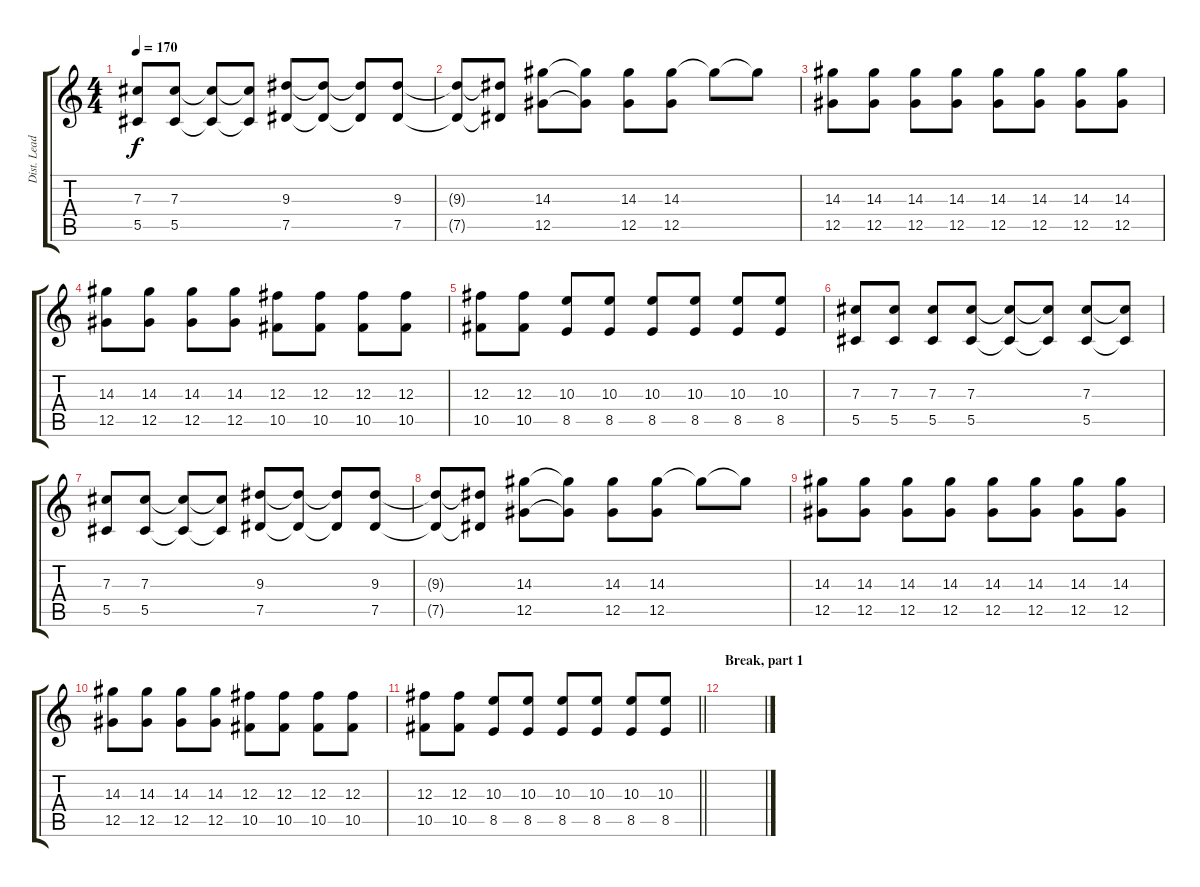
\track ("Dist. Lead Guitar" "Dist. Lead") {instrument distortionguitar}
\staff {score tabs}
\tuning (Eb4 Bb3 Gb3 Db3 Ab2 Db2) {hide}
\ts (4 4)
\tempo 170
\clef g2
\ks c
(7.3 5.5).8{dy f} (7.3 5.5).8 (7.3{t} 5.5{t}).8 (7.3{t} 5.5{t}).8 (9.3 7.5).8 (9.3{t} 7.5{t}).8 (9.3{t} 7.5{t}).8 (9.3 7.5).8 |
(9.3{t} 7.5{t}).8 (9.3{t} 7.5{t}).8 (14.3 12.5).8 (14.3{t} 12.5{t}).8 (14.3 12.5).8 (14.3 12.5).8 14.3{t}.8 14.3{t}.8 |
(14.3 12.5).8 (14.3 12.5).8 (14.3 12.5).8 (14.3 12.5).8 (14.3 12.5).8 (14.3 12.5).8 (14.3 12.5).8 (14.3 12.5).8 |
(14.3 12.5).8 (14.3 12.5).8 (14.3 12.5).8 (14.3 12.5).8 (12.3 10.5).8 (12.3 10.5).8 (12.3 10.5).8 (12.3 10.5).8 |
(12.3 10.5).8 (12.3 10.5).8 (10.3 8.5).8 (10.3 8.5).8 (10.3 8.5).8 (10.3 8.5).8 (10.3 8.5).8 (10.3 8.5).8 |
(7.3 5.5).8 (7.3 5.5).8 (7.3 5.5).8 (7.3 5.5).8 (7.3{t} 5.5{t}).8 (7.3{t} 5.5{t}).8 (7.3 5.5).8 (7.3{t} 5.5{t}).8 |
(7.3 5.5).8 (7.3 5.5).8 (7.3{t} 5.5{t}).8 (7.3{t} 5.5{t}).8 (9.3 7.5).8 (9.3{t} 7.5{t}).8 (9.3{t} 7.5{t}).8 (9.3 7.5).8 |
(9.3{t} 7.5{t}).8 (9.3{t} 7.5{t}).8 (14.3 12.5).8 (14.3{t} 12.5{t}).8 (14.3 12.5).8 (14.3 12.5).8 14.3{t}.8 14.3{t}.8 |
(14.3 12.5).8 (14.3 12.5).8 (14.3 12.5).8 (14.3 12.5).8 (14.3 12.5).8 (14.3 12.5).8 (14.3 12.5).8 (14.3 12.5).8 |
(14.3 12.5).8 (14.3 12.5).8 (14.3 12.5).8 (14.3 12.5).8 (12.3 10.5).8 (12.3 10.5).8 (12.3 10.5).8 (12.3 10.5).8 |
\barLineRight lightlight
(12.3 10.5).8 (12.3 10.5).8 (10.3 8.5).8 (10.3 8.5).8 (10.3 8.5).8 (10.3 8.5).8 (10.3 8.5).8 (10.3 8.5).8 |
\section ("" "Break, part 1")
